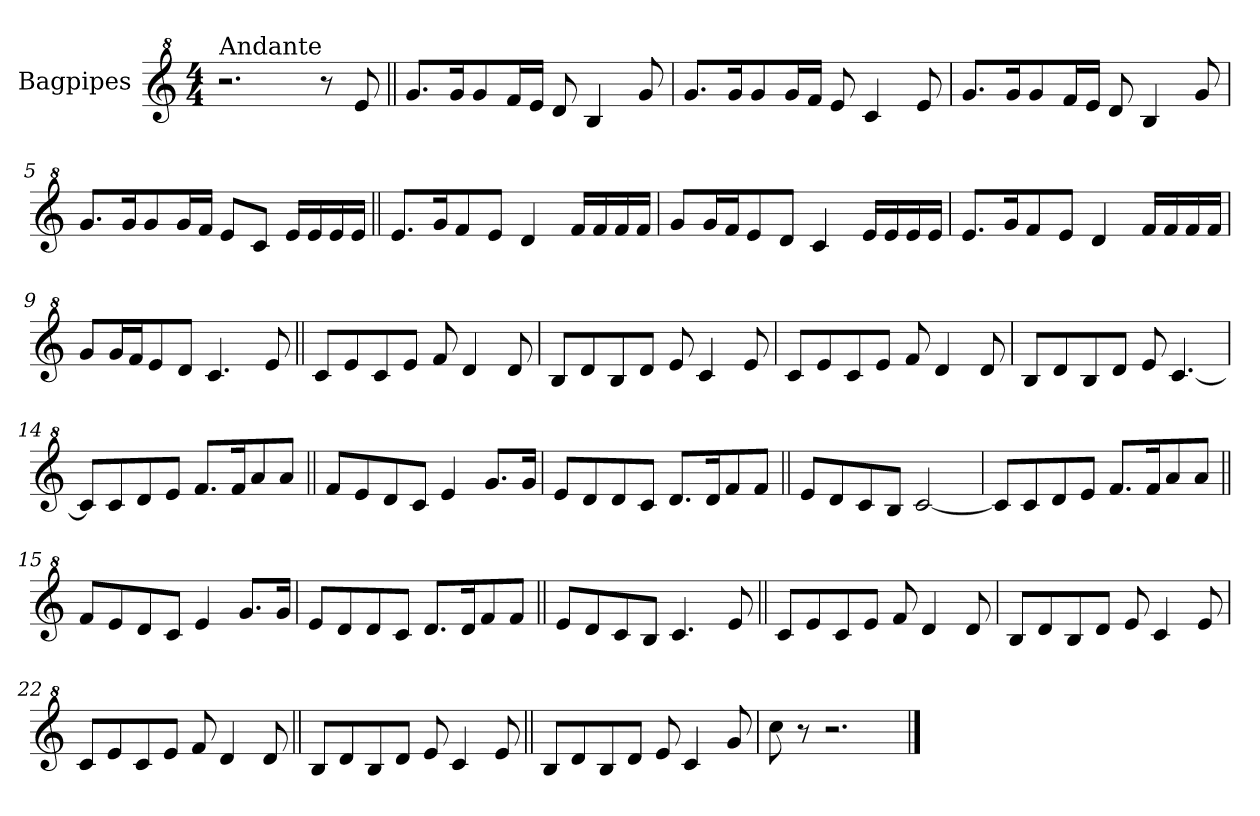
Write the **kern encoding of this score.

**kern
*part1
*staff1
*I"Bagpipes
*I'Bag
*clefG^2
*k[]
*C:
*M4/4
=1
!LO:TX:a:t=Andante
2.r
8r
8ee/
=2||
8.gg/L
16gg/K
8gg/
16ff/L
16ee/JJ
8dd/
4b/
8gg/
=3
8.gg/L
16gg/K
8gg/
16gg/L
16ff/JJ
8ee/
4cc/
8ee/
=4
8.gg/L
16gg/K
8gg/
16ff/L
16ee/JJ
8dd/
4b/
8gg/
!!LO:LB:g=z
=5
8.gg/L
16gg/K
8gg/
16gg/L
16ff/JJ
8ee/L
8cc/J
16ee/LL
16ee/
16ee/
16ee/JJ
=6||
8.ee/L
16gg/K
8ff/
8ee/J
4dd/
16ff/LL
16ff/
16ff/
16ff/JJ
=7
8gg/L
16gg/L
16ff/J
8ee/
8dd/J
4cc/
16ee/LL
16ee/
16ee/
16ee/JJ
=8
8.ee/L
16gg/K
8ff/
8ee/J
4dd/
16ff/LL
16ff/
16ff/
16ff/JJ
!!LO:LB:g=z
=9
8gg/L
16gg/L
16ff/J
8ee/
8dd/J
4.cc/
8ee/
=10||
8cc/L
8ee/
8cc/
8ee/J
8ff/
4dd/
8dd/
=11
8b/L
8dd/
8b/
8dd/J
8ee/
4cc/
8ee/
=12
8cc/L
8ee/
8cc/
8ee/J
8ff/
4dd/
8dd/
=13
8b/L
8dd/
8b/
8dd/J
8ee/
[4.cc/
!!LO:LB:g=z
=14
8cc/L]
8cc/
8dd/
8ee/J
8.ff/L
16ff/K
8aa/
8aa/J
=15||
8ff/L
8ee/
8dd/
8cc/J
4ee/
8.gg/L
16gg/Jk
=16
8ee/L
8dd/
8dd/
8cc/J
8.dd/L
16dd/K
8ff/
8ff/J
=17||
8ee/L
8dd/
8cc/
8b/J
[2cc/
=18
8cc/L]
8cc/
8dd/
8ee/J
8.ff/L
16ff/K
8aa/
8aa/J
=15||
8ff/L
8ee/
8dd/
8cc/J
4ee/
8.gg/L
16gg/Jk
=16
8ee/L
8dd/
8dd/
8cc/J
8.dd/L
16dd/K
8ff/
8ff/J
!!LO:LB:g=z
=19||
8ee/L
8dd/
8cc/
8b/J
4.cc/
8ee/
=20||
8cc/L
8ee/
8cc/
8ee/J
8ff/
4dd/
8dd/
=21
8b/L
8dd/
8b/
8dd/J
8ee/
4cc/
8ee/
=22
8cc/L
8ee/
8cc/
8ee/J
8ff/
4dd/
8dd/
=23||
8b/L
8dd/
8b/
8dd/J
8ee/
4cc/
8ee/
!!LO:LB:g=z
=24||
8b/L
8dd/
8b/
8dd/J
8ee/
4cc/
8gg/
=25
8ccc\
8r
2.r
==
*-
